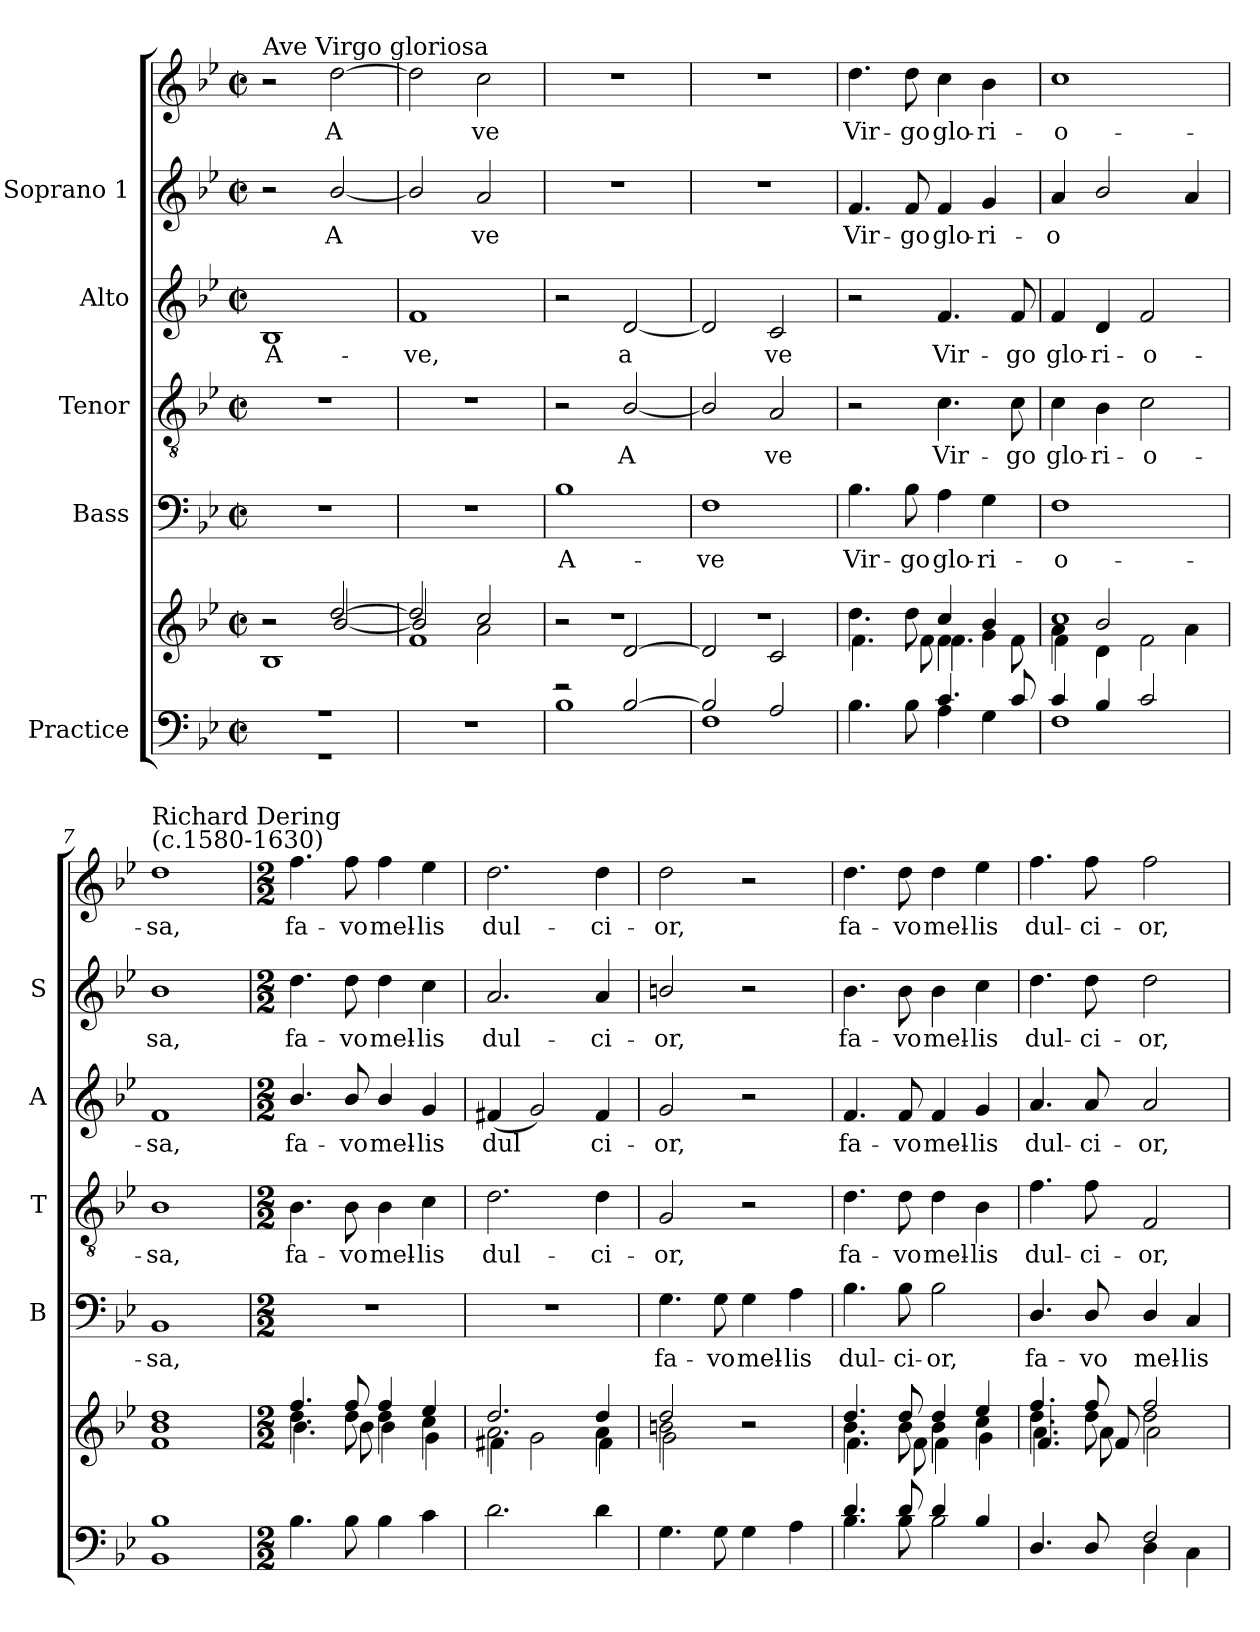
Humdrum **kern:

**kern	**kern	**kern	**text	**kern	**text	**kern	**text	**kern	**text	**kern	**text
*part5	*part5	*part4	*part4	*part3	*part3	*part2	*part2	*part1	*part1	*part1	*part1
*staff7	*staff6	*staff5	*staff5	*staff4	*staff4	*staff3	*staff3	*staff2	*staff2	*staff1	*staff1
*I"Practice	*	*I"Bass	*	*I"Tenor	*	*I"Alto	*	*I"Soprano 1	*	*	*
*	*	*I'B	*	*I'T	*	*I'A	*	*I'S	*	*	*
*clefF4	*clefG2	*clefF4	*	*clefGv2	*	*clefG2	*	*clefG2	*	*clefG2	*
*k[b-e-]	*k[b-e-]	*k[b-e-]	*	*k[b-e-]	*	*k[b-e-]	*	*k[b-e-]	*	*k[b-e-]	*
*B-:	*B-:	*B-:	*	*B-:	*	*B-:	*	*B-:	*	*B-:	*
*M2/2	*M2/2	*M2/2	*	*M2/2	*	*M2/2	*	*M2/2	*	*M2/2	*
*met(c|)	*met(c|)	*met(c|)	*	*met(c|)	*	*met(c|)	*	*met(c|)	*	*met(c|)	*
=1	=1	=1	=1	=1	=1	=1	=1	=1	=1	=1	=1
*^	*^	*	*	*	*	*	*	*	*	*	*
*	*	*	*^	*	*	*	*	*	*	*	*	*	*
!	!	!	!	!	!	!	!	!	!	!	!	!	!LO:TX:a:t=Ave Virgo gloriosa	!
!	!	!	!	!	!	!	!	!	!	!LO:LY:b	!	!	!	!
1r	1r	2r	2r	1B-	1r	.	1r	.	1B-	A-	2r	.	2r	.
!	!	!	!	!	!	!	!	!	!	!	!	!LO:LY:b	!	!LO:LY:b
.	.	[>2dd/	[>2b-/	.	.	.	.	.	.	.	[2b-/	A­	[2dd\	A­
*v	*v	*	*	*	*	*	*	*	*	*	*	*	*	*
=2	=2	=2	=2	=2	=2	=2	=2	=2	=2	=2	=2	=2	=2
!	!	!	!	!	!	!	!	!	!LO:LY:b	!	!	!	!
1r	2dd/]	2b-/]	1f	1r	.	1r	.	1f	-ve,	2b-/]	.	2dd\]	.
!	!	!	!	!	!	!	!	!	!	!	!LO:LY:b	!	!LO:LY:b
.	2cc/	2a\	.	.	.	.	.	.	.	2a/	ve	2cc\	ve
=3	=3	=3	=3	=3	=3	=3	=3	=3	=3	=3	=3	=3	=3
*^	*	*	*	*	*	*	*	*	*	*	*	*	*
!	!	!	!	!	!	!LO:LY:b	!	!	!	!	!	!	!	!
2r	1B-	1ryy	1r	2r	1B-	A-	2r	.	2r	.	1r	.	1r	.
!	!	!	!	!	!	!	!	!LO:LY:b	!	!LO:LY:b	!	!	!	!
[>2B-/	.	.	.	[2d/	.	.	[2B-/	A­	[2d/	a­	.	.	.	.
=4	=4	=4	=4	=4	=4	=4	=4	=4	=4	=4	=4	=4	=4	=4
!	!	!	!	!	!	!LO:LY:b	!	!	!	!	!	!	!	!
2B-/]	1F	1ryy	1r	2d/]	1F	-ve	2B-/]	.	2d/]	.	1r	.	1r	.
!	!	!	!	!	!	!	!	!LO:LY:b	!	!LO:LY:b	!	!	!	!
2A/	.	.	.	2c/	.	.	2A/	ve	2c/	ve	.	.	.	.
=5	=5	=5	=5	=5	=5	=5	=5	=5	=5	=5	=5	=5	=5	=5
!	!	!	!	!	!	!LO:LY:b	!	!	!	!	!	!LO:LY:b	!	!LO:LY:b
2ryy	4.B-\	4.dd\	4.f\	2ryy	4.B-\	Vir-	2r	.	2r	.	4.f/	-Vir-	4.dd\	Vir-
!	!	!	!	!	!	!LO:LY:b	!	!	!	!	!	!LO:LY:b	!	!LO:LY:b
.	8B-\	8dd\	8f\	.	8B-\	-go	.	.	.	.	8f/	-go	8dd\	-go
!	!	!	!	!	!	!LO:LY:b	!	!LO:LY:b	!	!LO:LY:b	!	!LO:LY:b	!	!LO:LY:b
4.c/	4A\	4cc/	4f\	4.f\	4A\	glo-	4.c\	Vir-	4.f/	Vir-	4f/	glo-	4cc\	glo-
!	!	!	!	!	!	!LO:LY:b	!	!	!	!	!	!LO:LY:b	!	!LO:LY:b
.	4G\	4b-/	4g\	.	4G\	-ri-	.	.	.	.	4g/	-ri-	4b-\	-ri-
!	!	!	!	!	!	!	!	!LO:LY:b	!	!LO:LY:b	!	!	!	!
8c/	.	.	.	8f\	.	.	8c\	-go	8f/	-go	.	.	.	.
=6	=6	=6	=6	=6	=6	=6	=6	=6	=6	=6	=6	=6	=6	=6
!	!	!	!	!	!	!LO:LY:b	!	!LO:LY:b	!	!LO:LY:b	!	!LO:LY:b	!	!LO:LY:b
4c/	1F	1cc	4a\	4f\	1F	-o-	4c\	glo-	4f/	glo-	4a/	-o­	1cc	-o-
!	!	!	!	!	!	!	!	!LO:LY:b	!	!LO:LY:b	!	!	!	!
4B-/	.	.	2b-/	4d\	.	.	4B-\	-ri-	4d/	-ri-	2b-/	.	.	.
!	!	!	!	!	!	!	!	!LO:LY:b	!	!LO:LY:b	!	!	!	!
2c/	.	.	.	2f\	.	.	2c\	-o-	2f/	-o-	.	.	.	.
.	.	.	4a\	.	.	.	.	.	.	.	4a/	.	.	.
=7	=7	=7	=7	=7	=7	=7	=7	=7	=7	=7	=7	=7	=7	=7
!	!	!	!	!	!	!	!	!	!	!	!	!	!LO:TX:a:t=Richard Dering\n(c.1580-1630)	!
!	!	!	!	!	!	!LO:LY:b	!	!LO:LY:b	!	!LO:LY:b	!	!LO:LY:b	!	!LO:LY:b
1B-	1BB-	1dd	1b-	1f	1BB-	-sa,	1B-	-sa,	1f	-sa,	1b-	sa,	1dd	sa,
!!LO:LB:g=z
=8	=8	=8	=8	=8	=8	=8	=8	=8	=8	=8	=8	=8	=8	=8
*M2/2	*	*M2/2	*	*	*M2/2	*	*M2/2	*	*M2/2	*	*M2/2	*	*M2/2	*
!	!	!	!	!	!	!	!	!LO:LY:b	!	!LO:LY:b	!	!LO:LY:b	!	!LO:LY:b
4.B-\	1ryy	4.ff/	4.dd\	4.b-\	1r	.	4.B-\	fa-	4.b-/	fa-	4.dd\	fa-	4.ff\	fa-
!	!	!	!	!	!	!	!	!LO:LY:b	!	!LO:LY:b	!	!LO:LY:b	!	!LO:LY:b
8B-\	.	8ff/	8dd\	8b-\	.	.	8B-\	-vo	8b-/	-vo	8dd\	-vo	8ff\	-vo
!	!	!	!	!	!	!	!	!LO:LY:b	!	!LO:LY:b	!	!LO:LY:b	!	!LO:LY:b
4B-\	.	4ff/	4dd\	4b-\	.	.	4B-\	mel-	4b-/	mel-	4dd\	mel-	4ff\	mel-
!	!	!	!	!	!	!	!	!LO:LY:b	!	!LO:LY:b	!	!LO:LY:b	!	!LO:LY:b
4c\	.	4ee-/	4cc\	4g\	.	.	4c\	-lis	4g/	-lis	4cc\	-lis	4ee-\	-lis
=9	=9	=9	=9	=9	=9	=9	=9	=9	=9	=9	=9	=9	=9	=9
!	!	!	!	!	!	!	!	!LO:LY:b	!	!LO:LY:b	!	!LO:LY:b	!	!LO:LY:b
2.d\	1ryy	2.dd/	2.a\	4f#X\	1r	.	2.d\	dul-	(<4f#X/	dul­	2.a/	-dul-	2.dd\	dul-
.	.	.	.	2g\	.	.	.	.	2g/)	.	.	.	.	.
!	!	!	!	!	!	!	!	!LO:LY:b	!	!LO:LY:b	!	!LO:LY:b	!	!LO:LY:b
4d\	.	4dd/	4a\	4f#\	.	.	4d\	-ci-	4f#/	ci-	4a/	-ci-	4dd\	-ci-
=10	=10	=10	=10	=10	=10	=10	=10	=10	=10	=10	=10	=10	=10	=10
!	!	!	!	!	!	!LO:LY:b	!	!LO:LY:b	!	!LO:LY:b	!	!LO:LY:b	!	!LO:LY:b
1ryy	4.G\	2dd/	2bn\	2g\	4.G\	fa-	2G/	-or,	2g/	-or,	2bn/	or,	2dd\	-or,
!	!	!	!	!	!	!LO:LY:b	!	!	!	!	!	!	!	!
.	8G\	.	.	.	8G\	-vo	.	.	.	.	.	.	.	.
!	!	!	!	!	!	!LO:LY:b	!	!	!	!	!	!	!	!
.	4G\	2r	2r	2r	4G\	mel-	2r	.	2r	.	2r	.	2r	.
!	!	!	!	!	!	!LO:LY:b	!	!	!	!	!	!	!	!
.	4A\	.	.	.	4A\	-lis	.	.	.	.	.	.	.	.
=11	=11	=11	=11	=11	=11	=11	=11	=11	=11	=11	=11	=11	=11	=11
!	!	!	!	!	!	!LO:LY:b	!	!LO:LY:b	!	!LO:LY:b	!	!LO:LY:b	!	!LO:LY:b
4.d/	4.B-\	4.dd/	4.b-\	4.f\	4.B-\	dul-	4.d\	fa-	4.f/	fa-	4.b-\	fa-	4.dd\	fa-
!	!	!	!	!	!	!LO:LY:b	!	!LO:LY:b	!	!LO:LY:b	!	!LO:LY:b	!	!LO:LY:b
8d/	8B-\	8dd/	8b-\	8f\	8B-\	-ci-	8d\	-vo	8f/	-vo	8b-\	-vo	8dd\	-vo
!	!	!	!	!	!	!LO:LY:b	!	!LO:LY:b	!	!LO:LY:b	!	!LO:LY:b	!	!LO:LY:b
4d/	2B-\	4dd/	4b-\	4f\	2B-\	-or,	4d\	mel-	4f/	mel-	4b-\	mel-	4dd\	mel-
!	!	!	!	!	!	!	!	!LO:LY:b	!	!LO:LY:b	!	!LO:LY:b	!	!LO:LY:b
4B-/	.	4ee-/	4cc\	4g\	.	.	4B-\	-lis	4g/	-lis	4cc\	-lis	4ee-\	-lis
=12	=12	=12	=12	=12	=12	=12	=12	=12	=12	=12	=12	=12	=12	=12
*	*	*	*	*^	*	*	*	*	*	*	*	*	*	*
!	!	!	!	!	!	!	!LO:LY:b	!	!LO:LY:b	!	!LO:LY:b	!	!LO:LY:b	!	!LO:LY:b
2ryy	4.D/	4.ff/	4.dd\	4.a\	4.f/	4.D/	fa-	4.f\	dul-	4.a/	dul-	4.dd\	dul-	4.ff\	dul-
!	!	!	!	!	!	!	!LO:LY:b	!	!LO:LY:b	!	!LO:LY:b	!	!LO:LY:b	!	!LO:LY:b
.	8D/	8ff/	8dd\	8a\	8f/	8D/	-vo	8f\	-ci-	8a/	-ci-	8dd\	-ci-	8ff\	-ci-
!	!	!	!	!	!	!	!LO:LY:b	!	!LO:LY:b	!	!LO:LY:b	!	!LO:LY:b	!	!LO:LY:b
2F/	4D\	2ff/	2dd\	2a\	2ryy	4D/	mel-	2F/	-or,	2a/	-or,	2dd\	-or,	2ff\	-or,
!	!	!	!	!	!	!	!LO:LY:b	!	!	!	!	!	!	!	!
.	4C\	.	.	.	.	4C/	-lis	.	.	.	.	.	.	.	.
*v	*v	*	*	*	*	*	*	*	*	*	*	*	*	*	*
*	*v	*v	*v	*v	*	*	*	*	*	*	*	*	*	*
=	=	=	=	=	=	=	=	=	=	=	=
*-	*-	*-	*-	*-	*-	*-	*-	*-	*-	*-	*-
